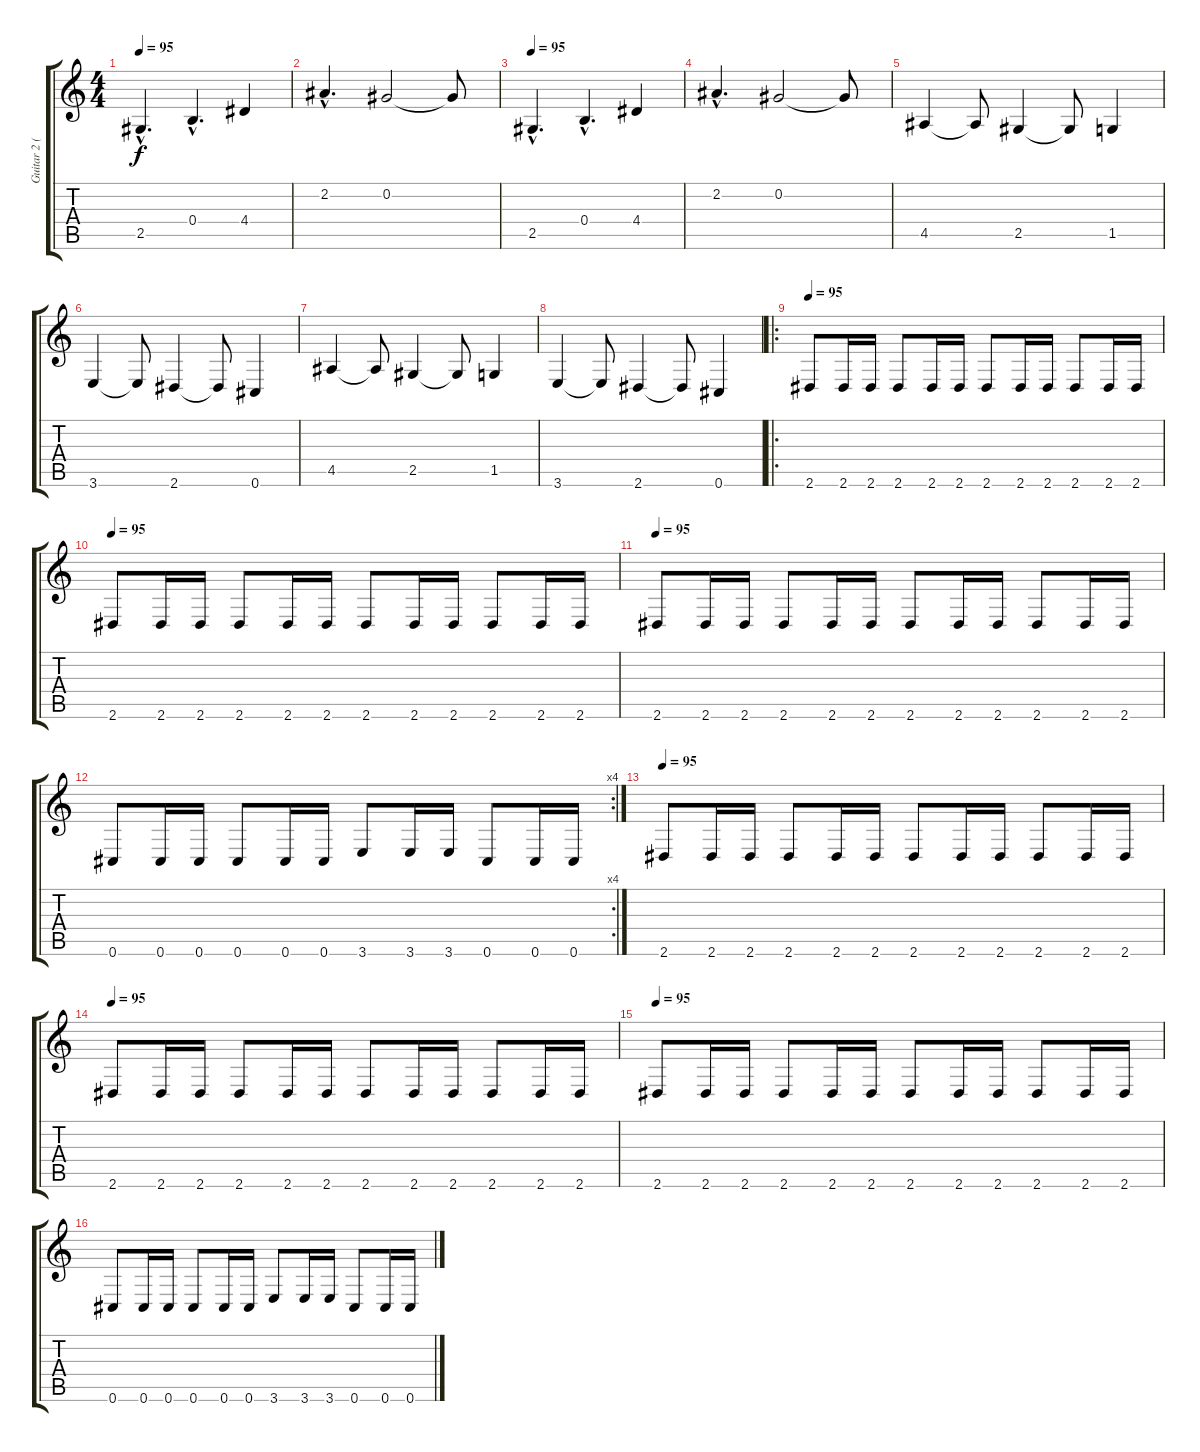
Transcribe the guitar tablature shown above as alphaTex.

\track ("Guitar 2 (Tommy Eriksson) " "Guitar 2 (") {instrument distortionguitar}
\staff {score tabs}
\tuning (Db4 Ab3 E3 B2 Gb2 Db2) {hide}
\ts (4 4)
\tempo 95
\clef g2
\ks c
2.5{hac}.4{d dy f} 0.4{hac}.4{d} 4.4.4 |
2.2{hac}.4{d} 0.2.2 0.2{t}.8 |
\tempo 95
2.5{hac}.4{d} 0.4{hac}.4{d} 4.4.4 |
2.2{hac}.4{d} 0.2.2 0.2{t}.8 |
4.5.4 4.5{t}.8 2.5.4 2.5{t}.8 1.5.4 |
3.6.4 3.6{t}.8 2.6.4 2.6{t}.8 0.6.4 |
4.5.4 4.5{t}.8 2.5.4 2.5{t}.8 1.5.4 |
3.6.4 3.6{t}.8 2.6.4 2.6{t}.8 0.6.4 |
\ro
\tempo 95
2.6.8 2.6.16 2.6.16 2.6.8 2.6.16 2.6.16 2.6.8 2.6.16 2.6.16 2.6.8 2.6.16 2.6.16 |
\tempo 95
2.6.8 2.6.16 2.6.16 2.6.8 2.6.16 2.6.16 2.6.8 2.6.16 2.6.16 2.6.8 2.6.16 2.6.16 |
\tempo 95
2.6.8 2.6.16 2.6.16 2.6.8 2.6.16 2.6.16 2.6.8 2.6.16 2.6.16 2.6.8 2.6.16 2.6.16 |
\rc 4
0.6.8 0.6.16 0.6.16 0.6.8 0.6.16 0.6.16 3.6.8 3.6.16 3.6.16 0.6.8 0.6.16 0.6.16 |
\tempo 95
2.6.8 2.6.16 2.6.16 2.6.8 2.6.16 2.6.16 2.6.8 2.6.16 2.6.16 2.6.8 2.6.16 2.6.16 |
\tempo 95
2.6.8 2.6.16 2.6.16 2.6.8 2.6.16 2.6.16 2.6.8 2.6.16 2.6.16 2.6.8 2.6.16 2.6.16 |
\tempo 95
2.6.8 2.6.16 2.6.16 2.6.8 2.6.16 2.6.16 2.6.8 2.6.16 2.6.16 2.6.8 2.6.16 2.6.16 |
0.6.8 0.6.16 0.6.16 0.6.8 0.6.16 0.6.16 3.6.8 3.6.16 3.6.16 0.6.8 0.6.16 0.6.16
